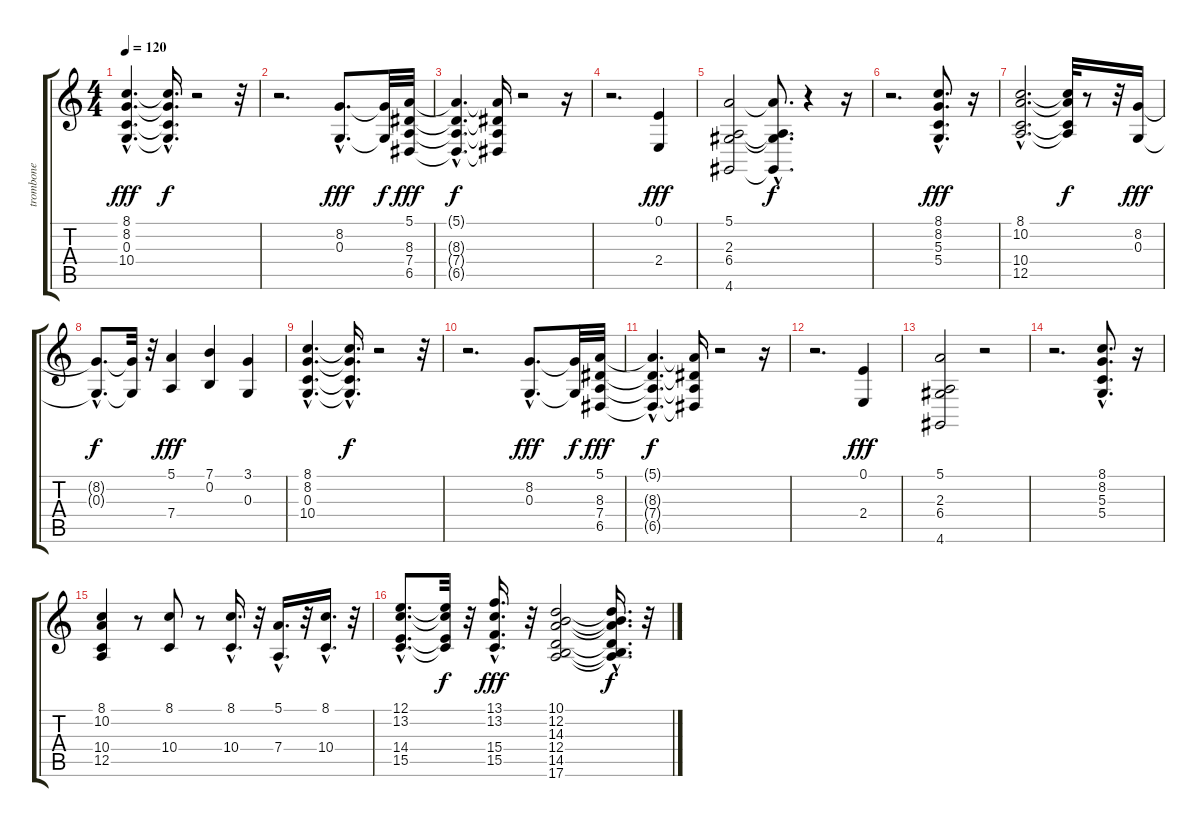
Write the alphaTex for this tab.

\track ("trombone" "trombone") {instrument fx4atmosphere}
\staff {score tabs}
\tuning (E4 B3 G3 D3 A2 E2) {hide}
\ts (4 4)
\tempo 120
\clef g2
\ks c
(8.1{hac} 8.2{hac} 0.3{hac} 10.4{hac}).4{d dy fff} (8.1{hac t} 8.2{hac t} 0.3{hac t} 10.4{hac t}).16{d dy f} r.2 r.32 |
r.2{d} (8.2{hac} 0.3{hac}).8{d dy fff} (8.2{t} 0.3{t}).32{dy f} (5.1 8.3 7.4 6.5).32{dy fff} |
(5.1{hac t} 8.3{hac t} 7.4{hac t} 6.5{hac t}).4{d dy f} (5.1{t} 8.3{t} 7.4{t} 6.5{t}).16 r.2 r.16 |
r.2{d} (0.1 2.4).4{dy fff} |
(5.1 2.3 6.4 4.6).2 (5.1{hac t} 2.3{hac t} 6.4{hac t} 4.6{hac t}).8{d dy f} r.4 r.16 |
r.2{d} (8.1{hac} 8.2{hac} 5.3{hac} 5.4{hac}).8{d dy fff} r.16 |
(8.1{hac} 10.2{hac} 10.4{hac} 12.5{hac}).2{d} (8.1{t} 10.2{t} 10.4{t} 12.5{t}).32{dy f} r.8 r.32 (8.2 0.3).16{dy fff} |
(8.2{hac t} 0.3{hac t}).8{d dy f} (8.2{t} 0.3{t}).32 r.32 (5.1 7.4).4{dy fff} (7.1 0.2).4 (3.1 0.3).4 |
(8.1{hac} 8.2{hac} 0.3{hac} 10.4{hac}).4{d} (8.1{hac t} 8.2{hac t} 0.3{hac t} 10.4{hac t}).16{d dy f} r.2 r.32 |
r.2{d} (8.2{hac} 0.3{hac}).8{d dy fff} (8.2{t} 0.3{t}).32{dy f} (5.1 8.3 7.4 6.5).32{dy fff} |
(5.1{hac t} 8.3{hac t} 7.4{hac t} 6.5{hac t}).4{d dy f} (5.1{t} 8.3{t} 7.4{t} 6.5{t}).16 r.2 r.16 |
r.2{d} (0.1 2.4).4{dy fff} |
(5.1 2.3 6.4 4.6).2 r.2 |
r.2{d} (8.1{hac} 8.2{hac} 5.3{hac} 5.4{hac}).8{d} r.16 |
(8.1 10.2 10.4 12.5).4 r.8 (8.1 10.4).8 r.8 (8.1{hac} 10.4{hac}).16{d} r.32 (5.1{hac} 7.4{hac}).16{d} r.32 (8.1{hac} 10.4{hac}).16{d} r.32 |
(12.1{hac} 13.2{hac} 14.4{hac} 15.5{hac}).8{d} (12.1{t} 13.2{t} 14.4{t} 15.5{t}).32{dy f} r.32 (13.1{hac} 13.2{hac} 15.4{hac} 15.5{hac}).16{d dy fff} r.32 (10.1 12.2 14.3 12.4 14.5 17.6).2 (10.1{hac t} 12.2{hac t} 14.3{hac t} 12.4{hac t} 14.5{hac t} 17.6{hac t}).16{d dy f} r.32
